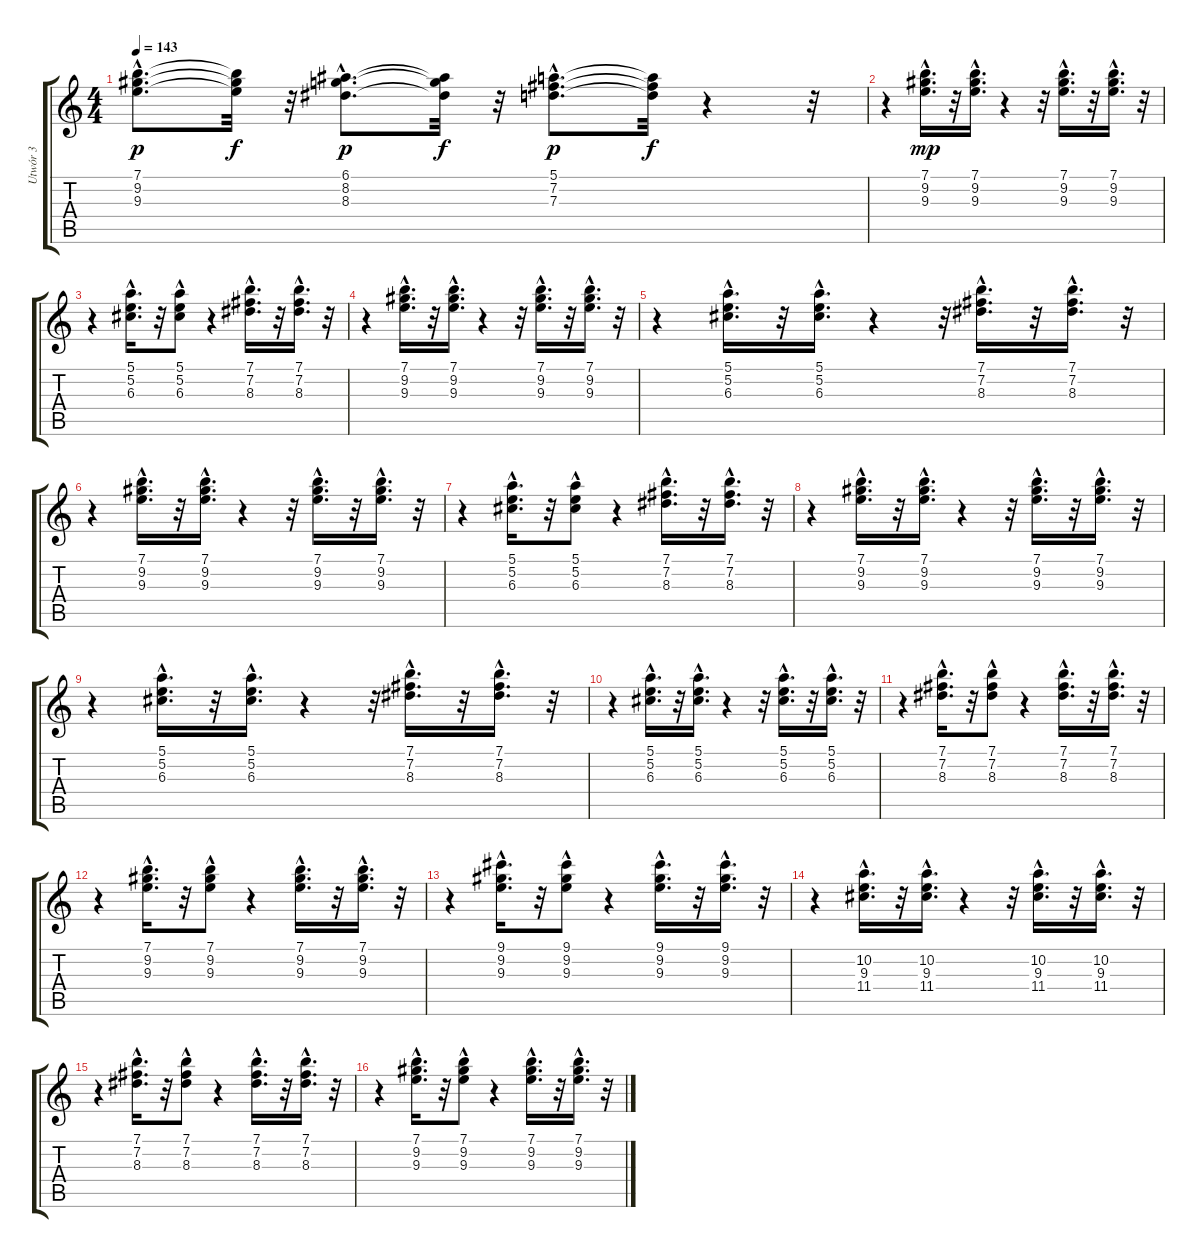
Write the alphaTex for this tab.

\track ("Utwór 3" "Utwór 3") {instrument electricguitarjazz}
\staff {score tabs}
\tuning (E4 B3 G3 D3 A2 E2) {hide}
\ts (4 4)
\tempo 143
\clef g2
\ks c
(7.1{hac} 9.2{hac} 9.3{hac}).8{d dy p} (7.1{t} 9.2{t} 9.3{t}).32{dy f} r.32 (6.1{hac} 8.2{hac} 8.3{hac}).8{d dy p} (6.1{t} 8.2{t} 8.3{t}).32{dy f} r.32 (5.1{hac} 7.2{hac} 7.3{hac}).8{d dy p} (5.1{t} 7.2{t} 7.3{t}).32{dy f} r.4 r.32 |
r.4 (7.1{hac} 9.2 9.3{hac}).16{d dy mp} r.32 (7.1{hac} 9.2{hac} 9.3{hac}).16{d} r.4 r.32 (7.1{hac} 9.2{hac} 9.3{hac}).16{d} r.32 (7.1{hac} 9.2{hac} 9.3{hac}).16{d} r.32 |
r.4 (5.1{hac} 5.2 6.3{hac}).16{d} r.32 (5.1 5.2{hac} 6.3{hac}).8 r.4 (7.1{hac} 7.2{hac} 8.3{hac}).16{d} r.32 (7.1{hac} 7.2 8.3{hac}).16{d} r.32 |
r.4 (7.1{hac} 9.2{hac} 9.3{hac}).16{d} r.32 (7.1{hac} 9.2{hac} 9.3{hac}).16{d} r.4 r.32 (7.1{hac} 9.2 9.3{hac}).16{d} r.32 (7.1{hac} 9.2{hac} 9.3{hac}).16{d} r.32 |
r.4 (5.1{hac} 5.2 6.3{hac}).16{d} r.32 (5.1{hac} 5.2{hac} 6.3{hac}).16{d} r.4 r.32 (7.1{hac} 7.2{hac} 8.3{hac}).16{d} r.32 (7.1{hac} 7.2{hac} 8.3{hac}).16{d} r.32 |
r.4 (7.1{hac} 9.2 9.3{hac}).16{d} r.32 (7.1{hac} 9.2{hac} 9.3{hac}).16{d} r.4 r.32 (7.1{hac} 9.2{hac} 9.3{hac}).16{d} r.32 (7.1{hac} 9.2{hac} 9.3{hac}).16{d} r.32 |
r.4 (5.1{hac} 5.2 6.3{hac}).16{d} r.32 (5.1 5.2{hac} 6.3{hac}).8 r.4 (7.1{hac} 7.2{hac} 8.3{hac}).16{d} r.32 (7.1{hac} 7.2 8.3{hac}).16{d} r.32 |
r.4 (7.1{hac} 9.2{hac} 9.3{hac}).16{d} r.32 (7.1{hac} 9.2{hac} 9.3{hac}).16{d} r.4 r.32 (7.1{hac} 9.2 9.3{hac}).16{d} r.32 (7.1{hac} 9.2{hac} 9.3{hac}).16{d} r.32 |
r.4 (5.1{hac} 5.2 6.3{hac}).16{d} r.32 (5.1{hac} 5.2{hac} 6.3{hac}).16{d} r.4 r.32 (7.1{hac} 7.2{hac} 8.3{hac}).16{d} r.32 (7.1{hac} 7.2{hac} 8.3{hac}).16{d} r.32 |
r.4 (5.1{hac} 5.2{hac} 6.3).16{d} r.32 (5.1{hac} 5.2{hac} 6.3{hac}).16{d} r.4 r.32 (5.1{hac} 5.2{hac} 6.3{hac}).16{d} r.32 (5.1{hac} 5.2{hac} 6.3{hac}).16{d} r.32 |
r.4 (7.1{hac} 7.2 8.3{hac}).16{d} r.32 (7.1 7.2{hac} 8.3{hac}).8 r.4 (7.1{hac} 7.2{hac} 8.3{hac}).16{d} r.32 (7.1{hac} 7.2 8.3{hac}).16{d} r.32 |
r.4 (7.1{hac} 9.2 9.3{hac}).16{d} r.32 (7.1 9.2{hac} 9.3{hac}).8 r.4 (7.1{hac} 9.2{hac} 9.3{hac}).16{d} r.32 (7.1{hac} 9.2 9.3{hac}).16{d} r.32 |
r.4 (9.1{hac} 9.2 9.3{hac}).16{d} r.32 (9.1 9.2{hac} 9.3{hac}).8 r.4 (9.1{hac} 9.2{hac} 9.3{hac}).16{d} r.32 (9.1{hac} 9.2 9.3{hac}).16{d} r.32 |
r.4 (10.2{hac} 9.3{hac} 11.4).16{d} r.32 (10.2{hac} 9.3{hac} 11.4{hac}).16{d} r.4 r.32 (10.2{hac} 9.3{hac} 11.4{hac}).16{d} r.32 (10.2{hac} 9.3{hac} 11.4{hac}).16{d} r.32 |
r.4 (7.1{hac} 7.2 8.3{hac}).16{d} r.32 (7.1 7.2{hac} 8.3{hac}).8 r.4 (7.1{hac} 7.2{hac} 8.3{hac}).16{d} r.32 (7.1{hac} 7.2 8.3{hac}).16{d} r.32 |
r.4 (7.1{hac} 9.2 9.3{hac}).16{d} r.32 (7.1 9.2{hac} 9.3{hac}).8 r.4 (7.1{hac} 9.2{hac} 9.3{hac}).16{d} r.32 (7.1{hac} 9.2 9.3{hac}).16{d} r.32
